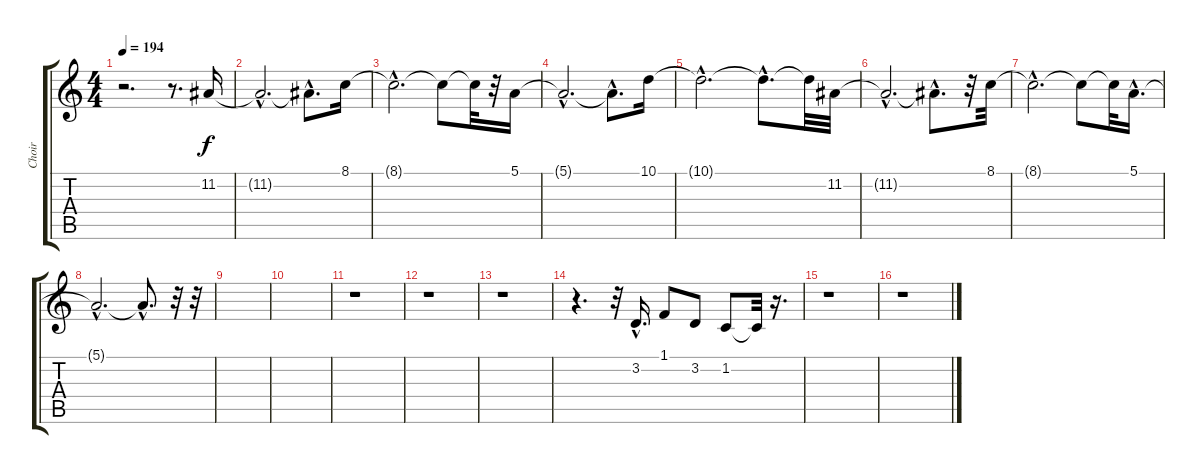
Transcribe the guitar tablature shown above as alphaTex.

\track ("Choir" "Choir") {instrument harmonica}
\staff {score tabs}
\tuning (E4 B3 G3 D3 A2 E2) {hide}
\ts (4 4)
\tempo 194
\clef g2
\ks c
r.2{d dy f} r.8{d} 11.2.16 |
11.2{hac t}.2{d} 11.2{hac t}.8{d} 8.1.16 |
8.1{hac t}.2{d} 8.1{t}.8 8.1{t}.32 r.32 5.1.16 |
5.1{hac t}.2{d} 5.1{hac t}.8{d} 10.1.16 |
10.1{hac t}.2{d} 10.1{hac t}.8{d} 10.1{t}.32 11.2.32 |
11.2{hac t}.2{d} 11.2{hac t}.8{d} r.32 8.1.32 |
8.1{hac t}.2{d} 8.1{t}.8 8.1{t}.32 5.1{hac}.16{d} |
5.1{hac t}.2{d} 5.1{hac t}.8{d} r.32 r.32 |
|
|
r.1 |
r.1 |
r.1 |
r.4{d} r.32 3.2{hac}.16{d} 1.1.8 3.2.8 1.2.8 1.2{t}.32 r.16{d} |
r.1 |
r.1
